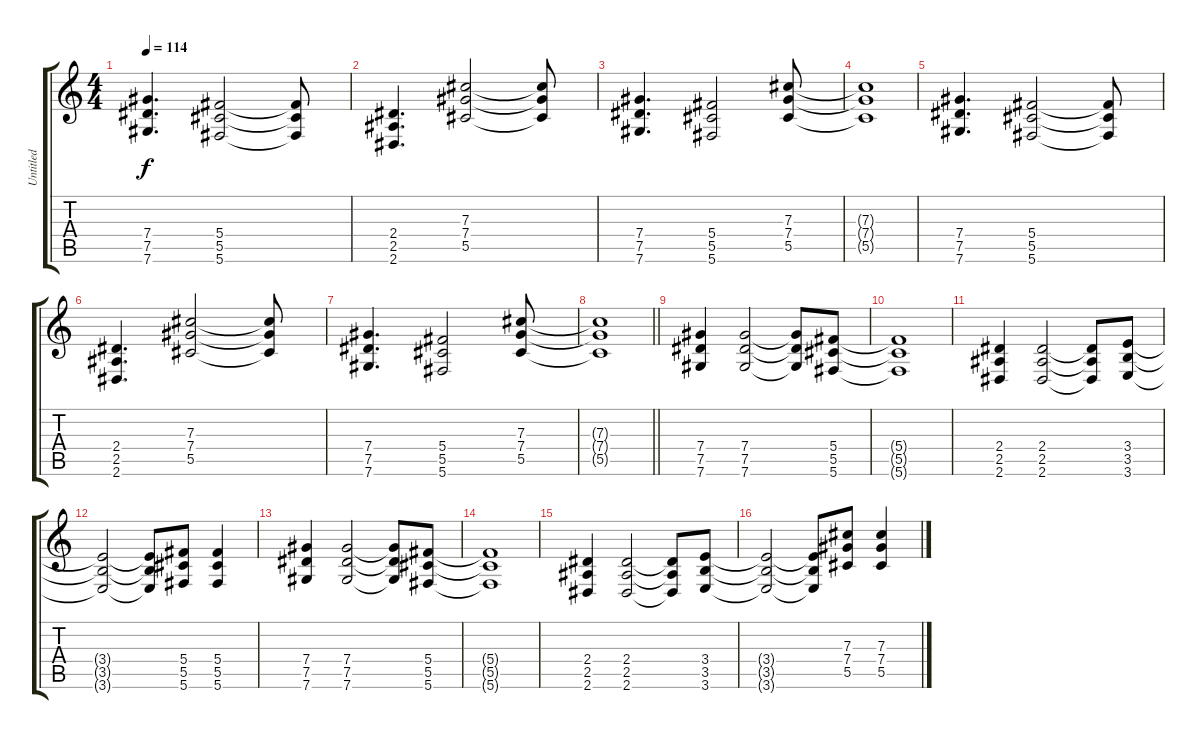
\track ("Untitled" "Untitled") {instrument distortionguitar}
\staff {score tabs}
\tuning (Eb4 Bb3 Gb3 Db3 Ab2 Db2) {hide}
\ts (4 4)
\tempo 114
\clef g2
\ks c
(7.4 7.5 7.6).4{d dy f} (5.4 5.5 5.6).2 (5.4{t} 5.5{t} 5.6{t}).8 |
(2.4 2.5 2.6).4{d} (7.3 7.4 5.5).2 (7.3{t} 7.4{t} 5.5{t}).8 |
(7.4 7.5 7.6).4{d} (5.4 5.5 5.6).2 (7.3 7.4 5.5).8 |
(7.3{t} 7.4{t} 5.5{t}).1 |
(7.4 7.5 7.6).4{d} (5.4 5.5 5.6).2 (5.4{t} 5.5{t} 5.6{t}).8 |
(2.4 2.5 2.6).4{d} (7.3 7.4 5.5).2 (7.3{t} 7.4{t} 5.5{t}).8 |
(7.4 7.5 7.6).4{d} (5.4 5.5 5.6).2 (7.3 7.4 5.5).8 |
\barLineRight lightlight
(7.3{t} 7.4{t} 5.5{t}).1 |
(7.4 7.5 7.6).4 (7.4 7.5 7.6).2 (7.4{t} 7.5{t} 7.6{t}).8 (5.4 5.5 5.6).8 |
(5.4{t} 5.5{t} 5.6{t}).1 |
(2.4 2.5 2.6).4 (2.4 2.5 2.6).2 (2.4{t} 2.5{t} 2.6{t}).8 (3.4 3.5 3.6).8 |
(3.4{t} 3.5{t} 3.6{t}).2 (3.4{t} 3.5{t} 3.6{t}).8 (5.4 5.5 5.6).8 (5.4 5.5 5.6).4 |
(7.4 7.5 7.6).4 (7.4 7.5 7.6).2 (7.4{t} 7.5{t} 7.6{t}).8 (5.4 5.5 5.6).8 |
(5.4{t} 5.5{t} 5.6{t}).1 |
(2.4 2.5 2.6).4 (2.4 2.5 2.6).2 (2.4{t} 2.5{t} 2.6{t}).8 (3.4 3.5 3.6).8 |
(3.4{t} 3.5{t} 3.6{t}).2 (3.4{t} 3.5{t} 3.6{t}).8 (7.3 7.4 5.5).8 (7.3 7.4 5.5).4
